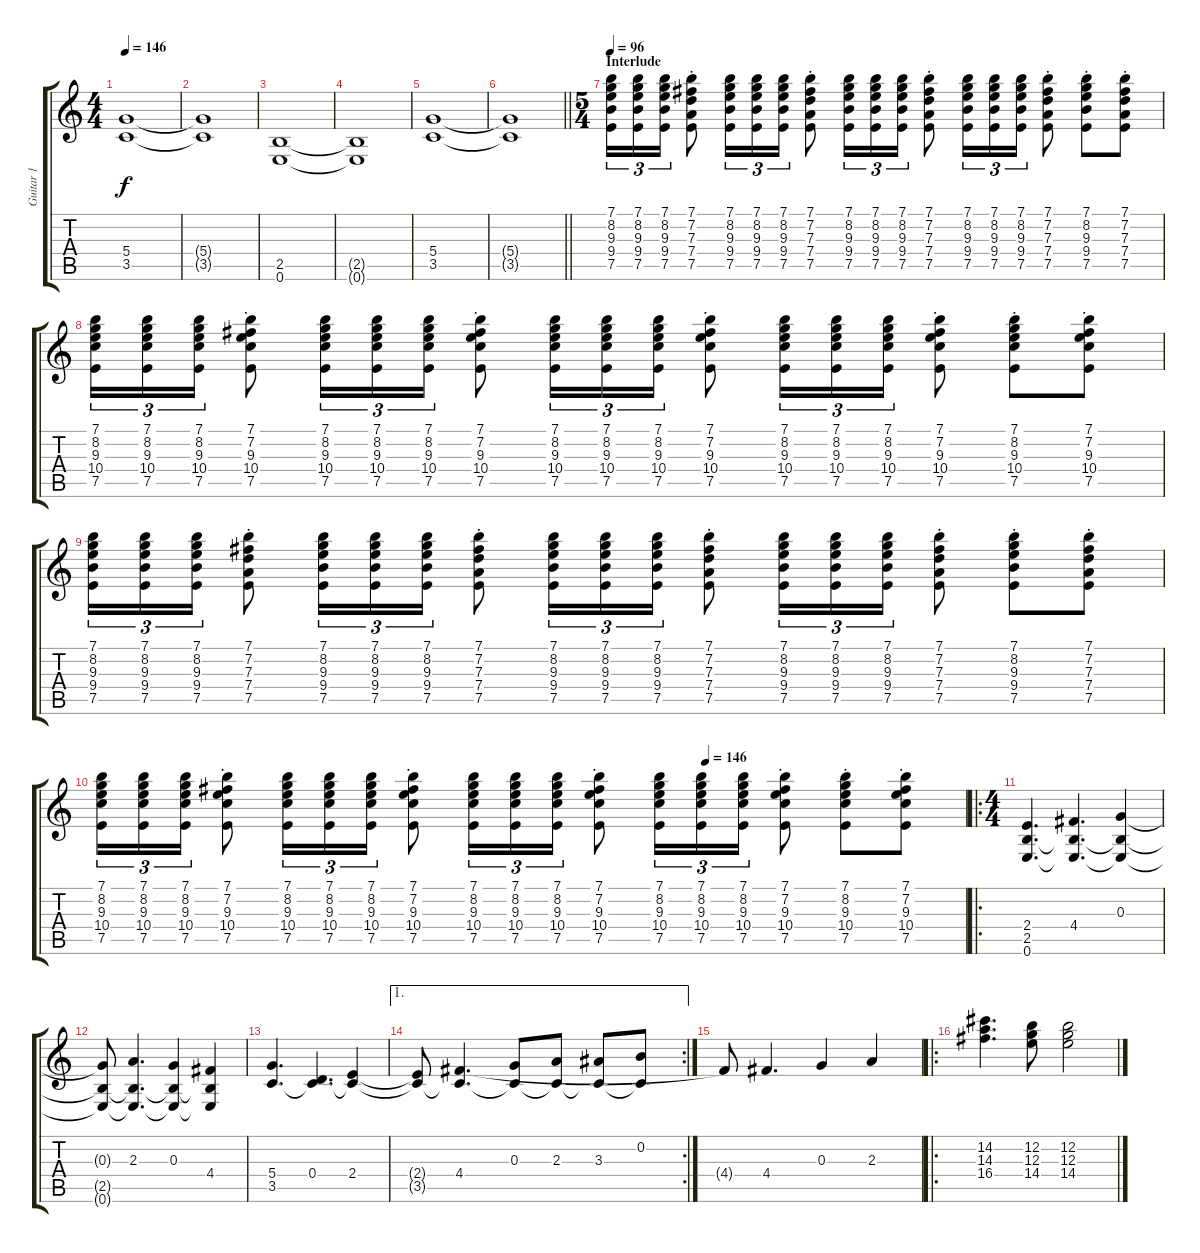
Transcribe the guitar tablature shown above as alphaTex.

\track ("Guitar 1" "Guitar 1") {instrument overdrivenguitar}
\staff {score tabs}
\tuning (E4 B3 G3 D3 A2 E2) {hide}
\ts (4 4)
\tempo 146
\clef g2
\ks c
(5.4 3.5).1{dy f} |
(5.4{t} 3.5{t}).1 |
(2.5 0.6).1 |
(2.5{t} 0.6{t}).1 |
(5.4 3.5).1 |
\barLineRight lightlight
(5.4{t} 3.5{t}).1 |
\ts (5 4)
\section ("" "Interlude")
\tempo 96
(7.1 8.2 9.3 9.4 7.5).16{tu (3 2)} (7.1 8.2 9.3 9.4 7.5).16{tu (3 2)} (7.1 8.2 9.3 9.4 7.5).16{tu (3 2)} (7.1{st} 7.2{st} 7.3{st} 7.4{st} 7.5{st}).8 (7.1 8.2 9.3 9.4 7.5).16{tu (3 2)} (7.1 8.2 9.3 9.4 7.5).16{tu (3 2)} (7.1 8.2 9.3 9.4 7.5).16{tu (3 2)} (7.1{st} 7.2{st} 7.3{st} 7.4{st} 7.5{st}).8 (7.1 8.2 9.3 9.4 7.5).16{tu (3 2)} (7.1 8.2 9.3 9.4 7.5).16{tu (3 2)} (7.1 8.2 9.3 9.4 7.5).16{tu (3 2)} (7.1{st} 7.2{st} 7.3{st} 7.4{st} 7.5{st}).8 (7.1 8.2 9.3 9.4 7.5).16{tu (3 2)} (7.1 8.2 9.3 9.4 7.5).16{tu (3 2)} (7.1 8.2 9.3 9.4 7.5).16{tu (3 2)} (7.1{st} 7.2{st} 7.3{st} 7.4{st} 7.5{st}).8 (7.1{st} 8.2{st} 9.3{st} 9.4{st} 7.5{st}).8 (7.1{st} 7.2{st} 7.3{st} 7.4{st} 7.5{st}).8 |
(7.1 8.2 9.3 10.4 7.5).16{tu (3 2)} (7.1 8.2 9.3 10.4 7.5).16{tu (3 2)} (7.1 8.2 9.3 10.4 7.5).16{tu (3 2)} (7.1{st} 7.2{st} 9.3{st} 10.4{st} 7.5{st}).8 (7.1 8.2 9.3 10.4 7.5).16{tu (3 2)} (7.1 8.2 9.3 10.4 7.5).16{tu (3 2)} (7.1 8.2 9.3 10.4 7.5).16{tu (3 2)} (7.1{st} 7.2{st} 9.3{st} 10.4{st} 7.5{st}).8 (7.1 8.2 9.3 10.4 7.5).16{tu (3 2)} (7.1 8.2 9.3 10.4 7.5).16{tu (3 2)} (7.1 8.2 9.3 10.4 7.5).16{tu (3 2)} (7.1{st} 7.2{st} 9.3{st} 10.4{st} 7.5{st}).8 (7.1 8.2 9.3 10.4 7.5).16{tu (3 2)} (7.1 8.2 9.3 10.4 7.5).16{tu (3 2)} (7.1 8.2 9.3 10.4 7.5).16{tu (3 2)} (7.1{st} 7.2{st} 9.3{st} 10.4{st} 7.5{st}).8 (7.1{st} 8.2{st} 9.3{st} 10.4{st} 7.5{st}).8 (7.1{st} 7.2{st} 9.3{st} 10.4{st} 7.5{st}).8 |
(7.1 8.2 9.3 9.4 7.5).16{tu (3 2)} (7.1 8.2 9.3 9.4 7.5).16{tu (3 2)} (7.1 8.2 9.3 9.4 7.5).16{tu (3 2)} (7.1{st} 7.2{st} 7.3{st} 7.4{st} 7.5{st}).8 (7.1 8.2 9.3 9.4 7.5).16{tu (3 2)} (7.1 8.2 9.3 9.4 7.5).16{tu (3 2)} (7.1 8.2 9.3 9.4 7.5).16{tu (3 2)} (7.1{st} 7.2{st} 7.3{st} 7.4{st} 7.5{st}).8 (7.1 8.2 9.3 9.4 7.5).16{tu (3 2)} (7.1 8.2 9.3 9.4 7.5).16{tu (3 2)} (7.1 8.2 9.3 9.4 7.5).16{tu (3 2)} (7.1{st} 7.2{st} 7.3{st} 7.4{st} 7.5{st}).8 (7.1 8.2 9.3 9.4 7.5).16{tu (3 2)} (7.1 8.2 9.3 9.4 7.5).16{tu (3 2)} (7.1 8.2 9.3 9.4 7.5).16{tu (3 2)} (7.1{st} 7.2{st} 7.3{st} 7.4{st} 7.5{st}).8 (7.1{st} 8.2{st} 9.3{st} 9.4{st} 7.5{st}).8 (7.1{st} 7.2{st} 7.3{st} 7.4{st} 7.5{st}).8 |
\tempo (146 0.7)
(7.1 8.2 9.3 10.4 7.5).16{tu (3 2)} (7.1 8.2 9.3 10.4 7.5).16{tu (3 2)} (7.1 8.2 9.3 10.4 7.5).16{tu (3 2)} (7.1{st} 7.2{st} 9.3{st} 10.4{st} 7.5{st}).8 (7.1 8.2 9.3 10.4 7.5).16{tu (3 2)} (7.1 8.2 9.3 10.4 7.5).16{tu (3 2)} (7.1 8.2 9.3 10.4 7.5).16{tu (3 2)} (7.1{st} 7.2{st} 9.3{st} 10.4{st} 7.5{st}).8 (7.1 8.2 9.3 10.4 7.5).16{tu (3 2)} (7.1 8.2 9.3 10.4 7.5).16{tu (3 2)} (7.1 8.2 9.3 10.4 7.5).16{tu (3 2)} (7.1{st} 7.2{st} 9.3{st} 10.4{st} 7.5{st}).8 (7.1 8.2 9.3 10.4 7.5).16{tu (3 2)} (7.1 8.2 9.3 10.4 7.5).16{tu (3 2)} (7.1 8.2 9.3 10.4 7.5).16{tu (3 2)} (7.1{st} 7.2{st} 9.3{st} 10.4{st} 7.5{st}).8 (7.1{st} 8.2{st} 9.3{st} 10.4{st} 7.5{st}).8 (7.1{st} 7.2{st} 9.3{st} 10.4{st} 7.5{st}).8 |
\ro
\ts (4 4)
(2.4 2.5 0.6).4{d} (4.4 2.5{t} 0.6{t}).4{d} (0.3 2.5{t} 0.6{t}).4 |
(0.3{t} 2.5{t} 0.6{t}).8 (2.3 2.5{t} 0.6{t}).4{d} (0.3 2.5{t} 0.6{t}).4 (4.4 2.5{t} 0.6{t}).4 |
(5.4 3.5).4{d} (0.4 3.5{t}).4{d} (2.4 3.5{t}).4 |
\ae 1
\rc 2
(2.4{t} 3.5{t}).8 (4.4 3.5{t}).4{d} (0.3 3.5{t}).8 (2.3 3.5{t}).8 (3.3 3.5{t}).8 (0.2 3.5{t}).8 |
4.4{t}.8 4.4.4{d} 0.3.4 2.3.4 |
\ro
(14.2 14.3 16.4).4{d} (12.2 12.3 14.4).8 (12.2 12.3 14.4).2
